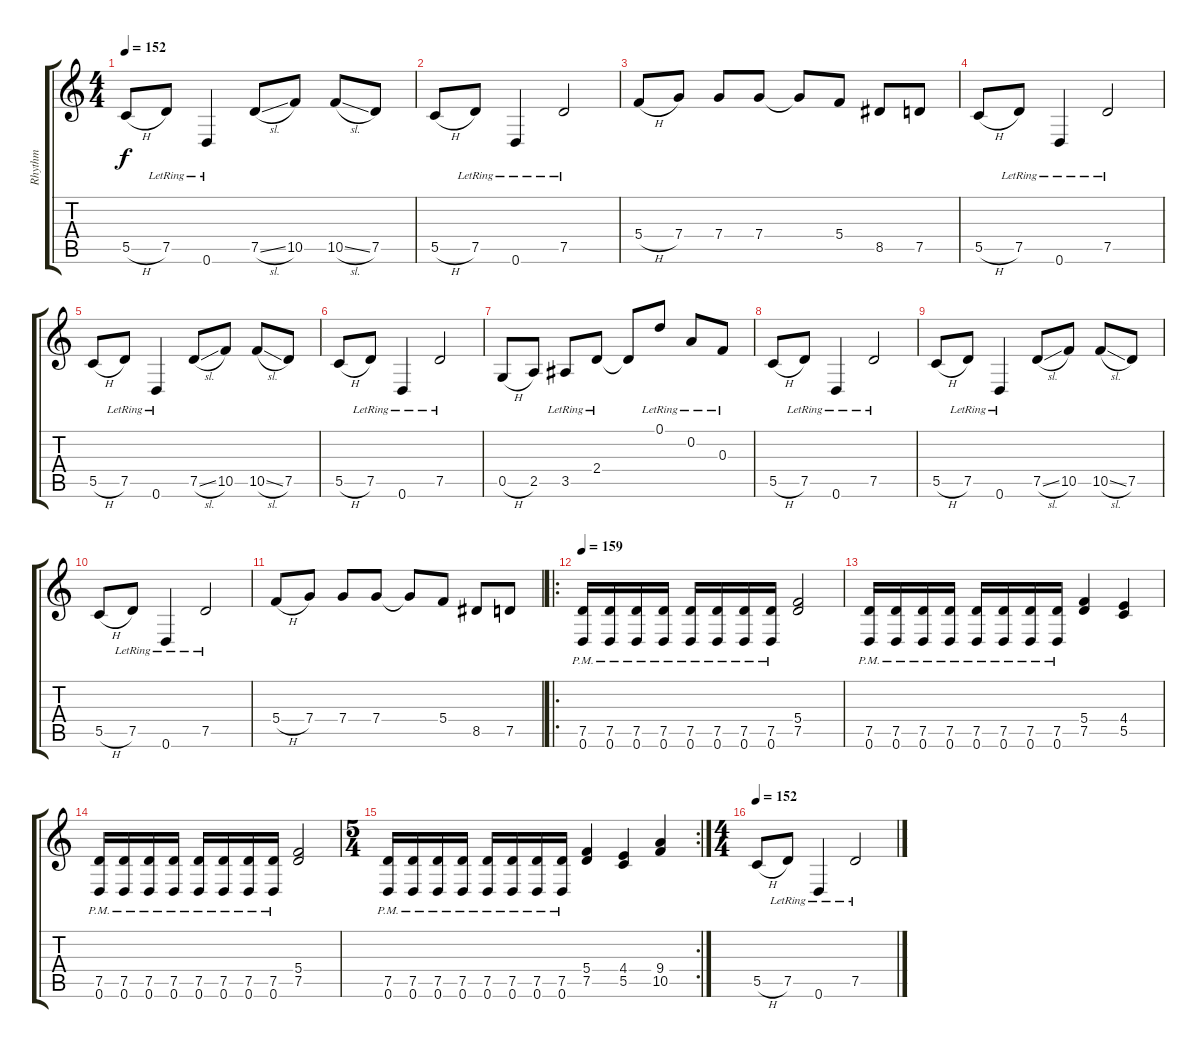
\track ("Rhythm" "Rhythm") {instrument electricguitarclean}
\staff {score tabs}
\tuning (D4 A3 F3 C3 G2 D2) {hide}
\ts (4 4)
\tempo 152
\clef g2
\ks c
5.5{h}.8{dy f} 7.5{lr}.8 0.6{lr}.4 7.5{sl}.8 10.5.8 10.5{sl}.8 7.5.8 |
5.5{h}.8 7.5{lr}.8 0.6{lr}.4 7.5{lr}.2 |
5.4{h}.8 7.4.8 7.4.8 7.4.8 7.4{t}.8 5.4.8 8.5.8 7.5.8 |
5.5{h}.8 7.5{lr}.8 0.6{lr}.4 7.5{lr}.2 |
5.5{h}.8 7.5{lr}.8 0.6{lr}.4 7.5{sl}.8 10.5.8 10.5{sl}.8 7.5.8 |
5.5{h}.8 7.5{lr}.8 0.6{lr}.4 7.5{lr}.2 |
0.5{h}.8 2.5.8 3.5{lr}.8 2.4{lr}.8 2.4{t}.8 0.1{lr}.8 0.2{lr}.8 0.3{lr}.8 |
5.5{h}.8 7.5{lr}.8 0.6{lr}.4 7.5{lr}.2 |
5.5{h}.8 7.5{lr}.8 0.6{lr}.4 7.5{sl}.8 10.5.8 10.5{sl}.8 7.5.8 |
5.5{h}.8 7.5{lr}.8 0.6{lr}.4 7.5{lr}.2 |
5.4{h}.8 7.4.8 7.4.8 7.4.8 7.4{t}.8 5.4.8 8.5.8 7.5.8 |
\ro
\tempo 159
(7.5{pm} 0.6{pm}).16 (7.5{pm} 0.6{pm}).16 (7.5{pm} 0.6{pm}).16 (7.5{pm} 0.6{pm}).16 (7.5{pm} 0.6{pm}).16 (7.5{pm} 0.6{pm}).16 (7.5{pm} 0.6{pm}).16 (7.5{pm} 0.6{pm}).16 (5.4 7.5).2 |
(7.5{pm} 0.6{pm}).16 (7.5{pm} 0.6{pm}).16 (7.5{pm} 0.6{pm}).16 (7.5{pm} 0.6{pm}).16 (7.5{pm} 0.6{pm}).16 (7.5{pm} 0.6{pm}).16 (7.5{pm} 0.6{pm}).16 (7.5{pm} 0.6{pm}).16 (5.4 7.5).4 (4.4 5.5).4 |
(7.5{pm} 0.6{pm}).16 (7.5{pm} 0.6{pm}).16 (7.5{pm} 0.6{pm}).16 (7.5{pm} 0.6{pm}).16 (7.5{pm} 0.6{pm}).16 (7.5{pm} 0.6{pm}).16 (7.5{pm} 0.6{pm}).16 (7.5{pm} 0.6{pm}).16 (5.4 7.5).2 |
\rc 2
\ts (5 4)
(7.5{pm} 0.6{pm}).16 (7.5{pm} 0.6{pm}).16 (7.5{pm} 0.6{pm}).16 (7.5{pm} 0.6{pm}).16 (7.5{pm} 0.6{pm}).16 (7.5{pm} 0.6{pm}).16 (7.5{pm} 0.6{pm}).16 (7.5{pm} 0.6{pm}).16 (5.4 7.5).4 (4.4 5.5).4 (9.4 10.5).4 |
\ts (4 4)
\tempo 152
5.5{h}.8 7.5{lr}.8 0.6{lr}.4 7.5{lr}.2
